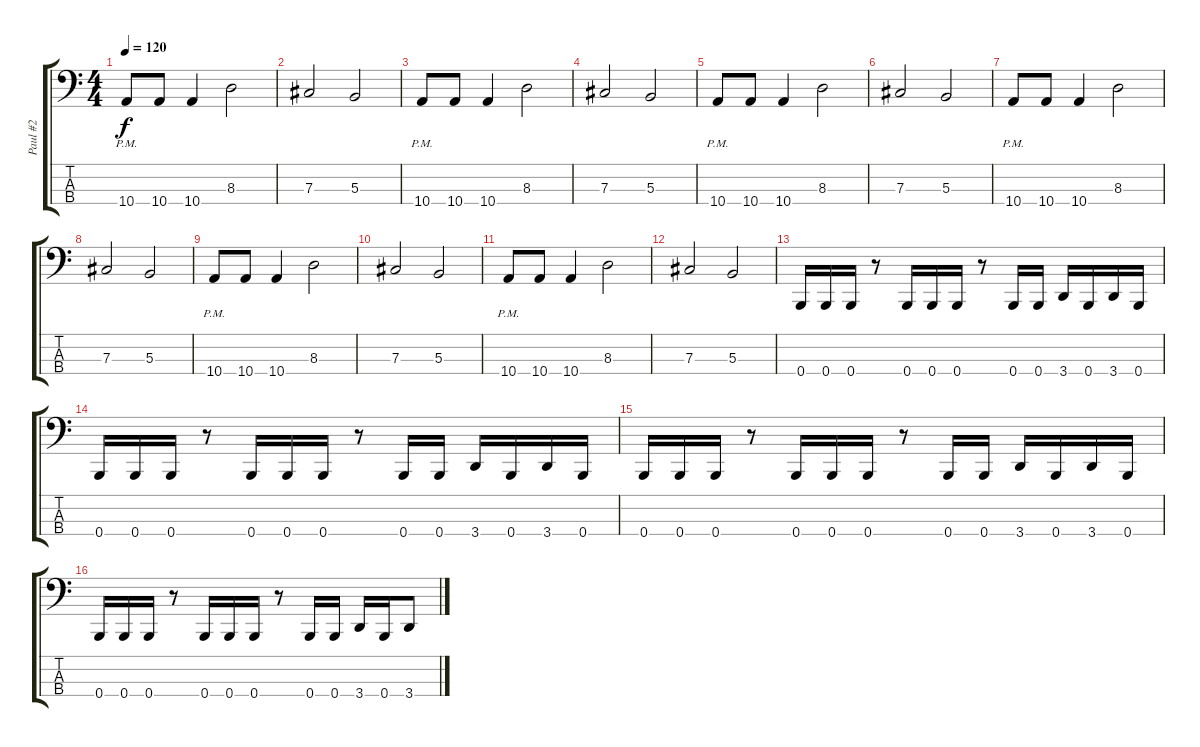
\track ("Paul #2" "Paul #2") {instrument electricbasspick}
\staff {score tabs}
\tuning (E2 B1 Gb1 B0) {hide}
\ts (4 4)
\tempo 120
\clef f4
\ks c
10.4{pm}.8{dy f} 10.4.8 10.4.4 8.3.2 |
7.3.2 5.3.2 |
10.4{pm}.8 10.4.8 10.4.4 8.3.2 |
7.3.2 5.3.2 |
10.4{pm}.8 10.4.8 10.4.4 8.3.2 |
7.3.2 5.3.2 |
10.4{pm}.8 10.4.8 10.4.4 8.3.2 |
7.3.2 5.3.2 |
10.4{pm}.8 10.4.8 10.4.4 8.3.2 |
7.3.2 5.3.2 |
10.4{pm}.8 10.4.8 10.4.4 8.3.2 |
7.3.2 5.3.2 |
0.4.16 0.4.16 0.4.16 r.8 0.4.16 0.4.16 0.4.16 r.8 0.4.16 0.4.16 3.4.16 0.4.16 3.4.16 0.4.16 |
0.4.16 0.4.16 0.4.16 r.8 0.4.16 0.4.16 0.4.16 r.8 0.4.16 0.4.16 3.4.16 0.4.16 3.4.16 0.4.16 |
0.4.16 0.4.16 0.4.16 r.8 0.4.16 0.4.16 0.4.16 r.8 0.4.16 0.4.16 3.4.16 0.4.16 3.4.16 0.4.16 |
0.4.16 0.4.16 0.4.16 r.8 0.4.16 0.4.16 0.4.16 r.8 0.4.16 0.4.16 3.4.16 0.4.16 3.4.8
